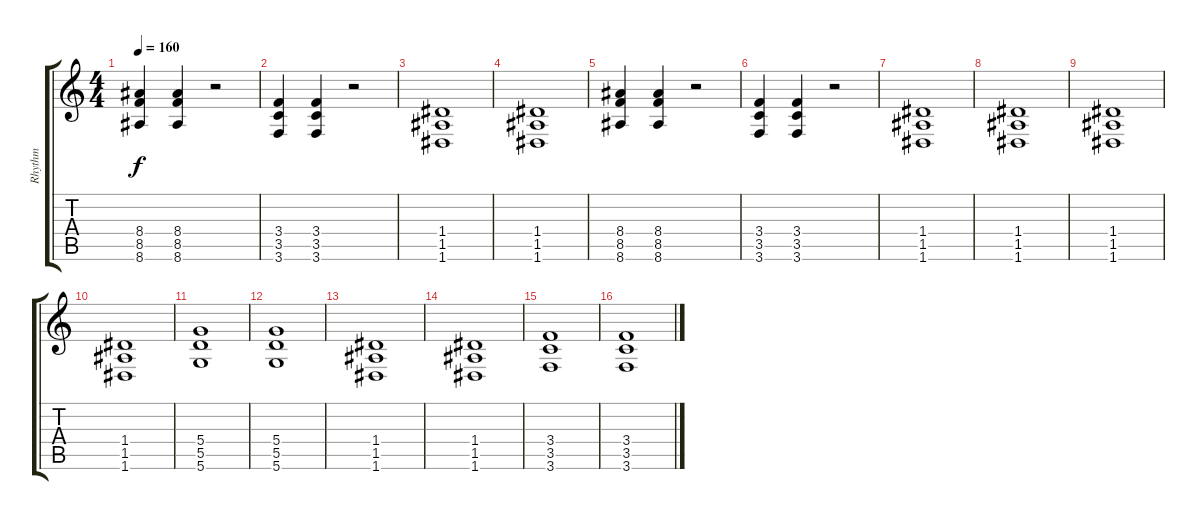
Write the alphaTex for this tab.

\track ("Rhythm " "Rhythm ") {instrument acousticguitarnylon}
\staff {score tabs}
\tuning (E4 B3 G3 D3 A2 D2) {hide}
\ts (4 4)
\tempo 160
\clef g2
\ks c
(8.4 8.5 8.6).4{dy f} (8.4 8.5 8.6).4 r.2 |
(3.4 3.5 3.6).4 (3.4 3.5 3.6).4 r.2 |
(1.4 1.5 1.6).1 |
(1.4 1.5 1.6).1 |
(8.4 8.5 8.6).4 (8.4 8.5 8.6).4 r.2 |
(3.4 3.5 3.6).4 (3.4 3.5 3.6).4 r.2 |
(1.4 1.5 1.6).1 |
(1.4 1.5 1.6).1 |
(1.4 1.5 1.6).1 |
(1.4 1.5 1.6).1 |
(5.4 5.5 5.6).1 |
(5.4 5.5 5.6).1 |
(1.4 1.5 1.6).1 |
(1.4 1.5 1.6).1 |
(3.4 3.5 3.6).1 |
(3.4 3.5 3.6).1
